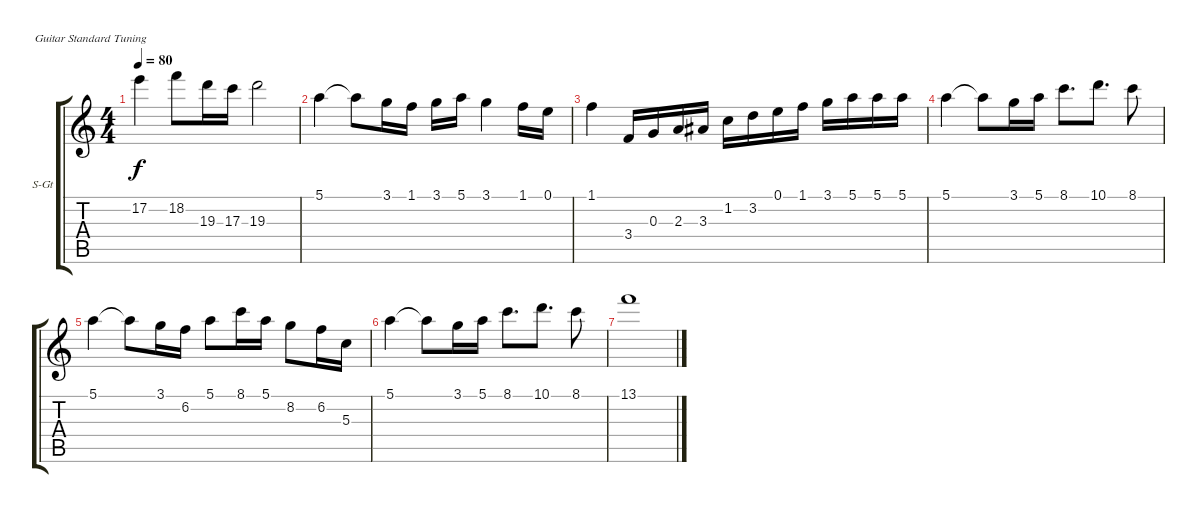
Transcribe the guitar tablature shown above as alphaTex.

\bracketExtendMode groupsimilarinstruments
\firstSystemTrackNameOrientation horizontal
\otherSystemsTrackNameOrientation horizontal
\track ("SOLO (黄贯中)" "S-Gt") {instrument acousticguitarsteel}
\staff {score tabs}
\tuning (E4 B3 G3 D3 A2 E2)
\ts (4 4)
\tempo 80
\clef g2
\ks c
17.2.4{dy f} 18.2.8 19.3.16 17.3.16 19.3.2 |
5.1.4 5.1{t}.8 3.1.16 1.1.16 3.1.16 5.1.16 3.1.4 1.1.16 0.1.16 |
1.1.4 3.4.16 0.3.16 2.3.16 3.3.16 1.2.16 3.2.16 0.1.16 1.1.16 3.1.16 5.1.16 5.1.16 5.1.16 |
5.1.4 5.1{t}.8 3.1.16 5.1.16 8.1.8{d} 10.1.8{d} 8.1.8 |
5.1.4 5.1{t}.8 3.1.16 6.2.16 5.1.8 8.1.16 5.1.16 8.2.8 6.2.16 5.3.16 |
5.1.4 5.1{t}.8 3.1.16 5.1.16 8.1.8{d} 10.1.8{d} 8.1.8 |
13.1.1
